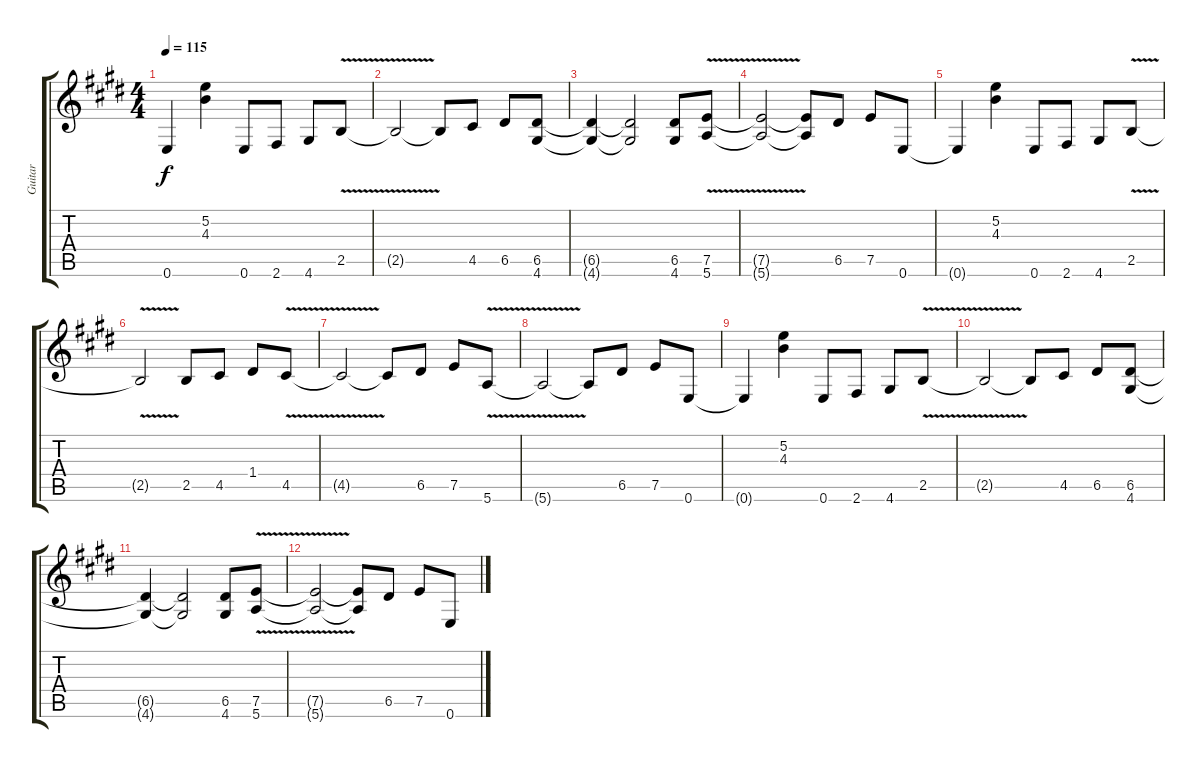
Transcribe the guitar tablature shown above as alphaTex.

\track ("Guitar" "Guitar") {instrument distortionguitar}
\staff {score tabs}
\tuning (E4 B3 G3 D3 A2 E2) {hide}
\ts (4 4)
\tempo 115
\clef g2
\ks c#minor
0.6{t}.4{dy f} (5.2 4.3).4 0.6.8 2.6.8 4.6.8 2.5{v}.8 |
2.5{t}.2 2.5{t}.8 4.5.8 6.5.8 (6.5 4.6).8 |
(6.5{t} 4.6{t}).4 (6.5{t} 4.6{t}).2 (6.5 4.6).8 (7.5{v} 5.6).8 |
(7.5{t} 5.6{t}).2 (7.5{t} 5.6{t}).8 6.5.8 7.5.8 0.6.8 |
0.6{t}.4{volume 13} (5.2 4.3).4 0.6.8 2.6.8 4.6.8 2.5{v}.8 |
2.5{t}.2 2.5.8 4.5.8 1.4.8 4.5{v}.8 |
4.5{t}.2 4.5{t}.8 6.5.8 7.5.8 5.6{v}.8 |
5.6{t}.2 5.6{t}.8 6.5.8 7.5.8 0.6.8 |
0.6{t}.4{volume 11} (5.2 4.3).4 0.6.8 2.6.8 4.6.8 2.5{v}.8 |
2.5{t}.2{volume 8} 2.5{t}.8 4.5.8 6.5.8 (6.5 4.6).8 |
(6.5{t} 4.6{t}).4{volume 5} (6.5{t} 4.6{t}).2 (6.5 4.6).8 (7.5{v} 5.6).8 |
(7.5{t} 5.6{t}).2{volume 2} (7.5{t} 5.6{t}).8 6.5.8 7.5.8 0.6.8
